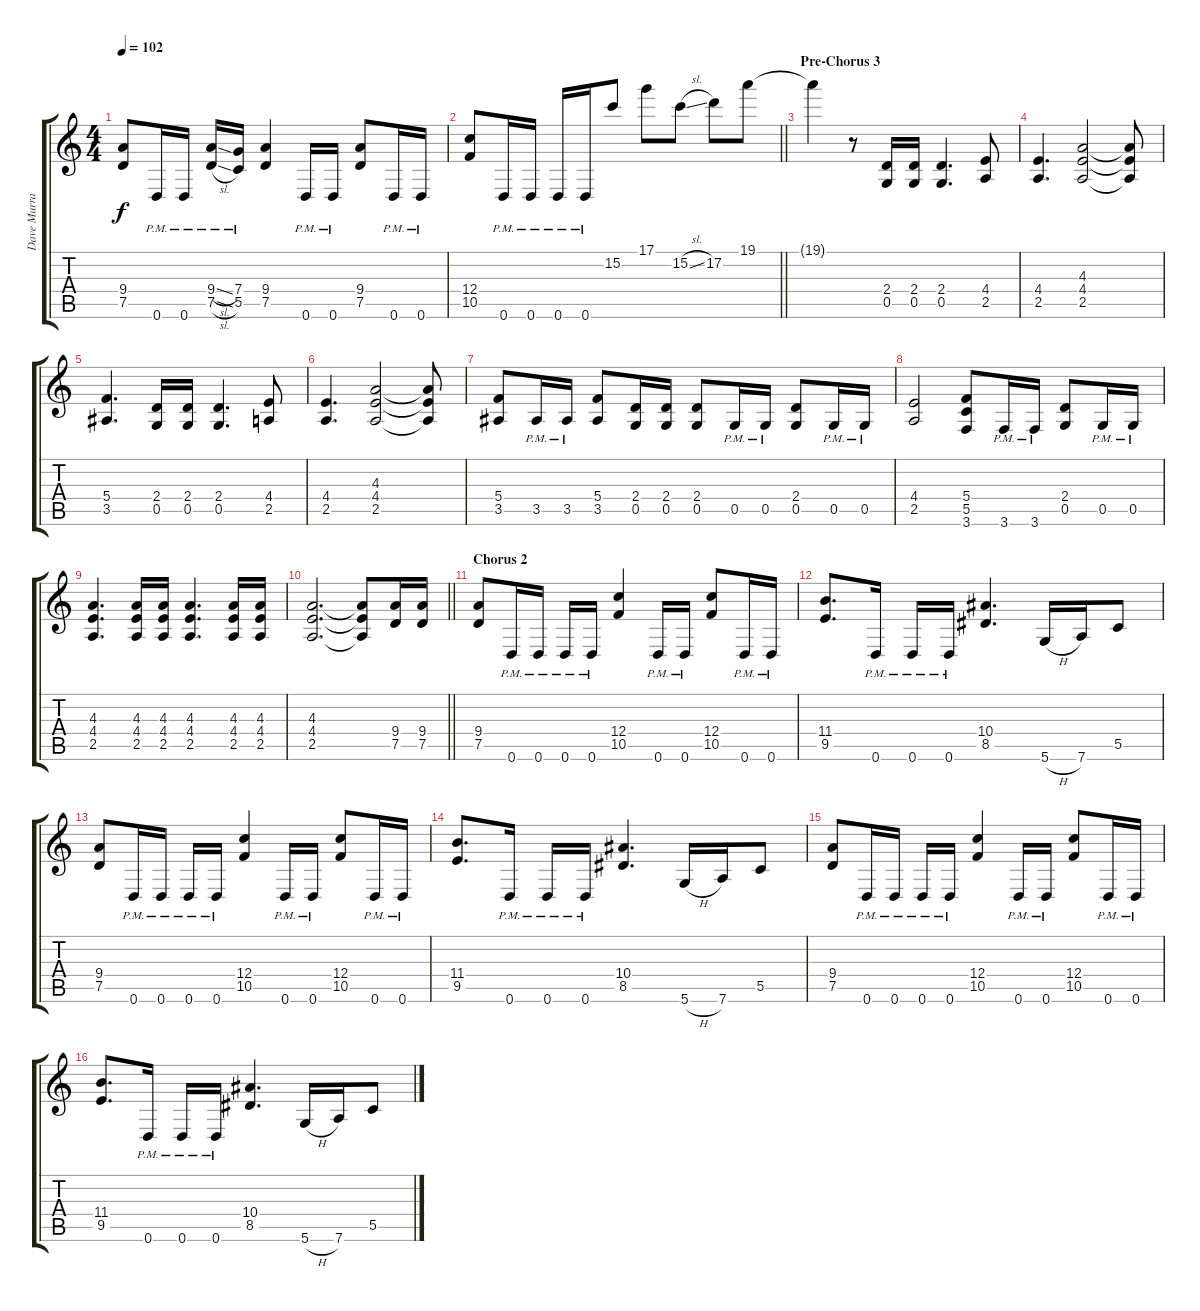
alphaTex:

\track ("Dave Murray" "Dave Murra") {instrument overdrivenguitar}
\staff {score tabs}
\tuning (D4 A3 F3 C3 G2 D2) {hide}
\ts (4 4)
\tempo 102
\clef g2
\ks c
(9.4 7.5).8{dy f} 0.6{pm}.16 0.6{pm}.16 (9.4{sl pm} 7.5{sl pm}).16 (7.4{pm} 5.5{pm}).16 (9.4 7.5).4 0.6{pm}.16 0.6{pm}.16 (9.4 7.5).8 0.6{pm}.16 0.6{pm}.16 |
\barLineRight lightlight
(12.4 10.5).8 0.6{pm}.16 0.6{pm}.16 0.6{pm}.16 0.6{pm}.16 15.2.8 17.1.8 15.2{sl}.8 17.2.8 19.1.8 |
\section ("" "Pre-Chorus 3")
19.1{t}.4 r.8 (2.4 0.5).16 (2.4 0.5).16 (2.4 0.5).4{d} (4.4 2.5).8 |
(4.4 2.5).4{d} (4.3 4.4 2.5).2 (4.3{t} 4.4{t} 2.5{t}).8 |
(5.4 3.5).4{d} (2.4 0.5).16 (2.4 0.5).16 (2.4 0.5).4{d} (4.4 2.5).8 |
(4.4 2.5).4{d} (4.3 4.4 2.5).2 (4.3{t} 4.4{t} 2.5{t}).8 |
(5.4 3.5).8 3.5{pm}.16 3.5{pm}.16 (5.4 3.5).8 (2.4 0.5).16 (2.4 0.5).16 (2.4 0.5).8 0.5{pm}.16 0.5{pm}.16 (2.4 0.5).8 0.5{pm}.16 0.5{pm}.16 |
(4.4 2.5).2 (5.4 5.5 3.6).8 3.6{pm}.16 3.6{pm}.16 (2.4 0.5).8 0.5{pm}.16 0.5{pm}.16 |
(4.3 4.4 2.5).4{d} (4.3 4.4 2.5).16 (4.3 4.4 2.5).16 (4.3 4.4 2.5).4{d} (4.3 4.4 2.5).16 (4.3 4.4 2.5).16 |
\barLineRight lightlight
(4.3 4.4 2.5).2{d} (4.3{t} 4.4{t} 2.5{t}).8 (9.4 7.5).16 (9.4 7.5).16 |
\section ("" "Chorus 2")
(9.4 7.5).8 0.6{pm}.16 0.6{pm}.16 0.6{pm}.16 0.6{pm}.16 (12.4 10.5).4 0.6{pm}.16 0.6{pm}.16 (12.4 10.5).8 0.6{pm}.16 0.6{pm}.16 |
(11.4 9.5).8{d} 0.6{pm}.16 0.6{pm}.16 0.6{pm}.16 (10.4 8.5).4{d} 5.6{h}.16 7.6.16 5.5.8 |
(9.4 7.5).8 0.6{pm}.16 0.6{pm}.16 0.6{pm}.16 0.6{pm}.16 (12.4 10.5).4 0.6{pm}.16 0.6{pm}.16 (12.4 10.5).8 0.6{pm}.16 0.6{pm}.16 |
(11.4 9.5).8{d} 0.6{pm}.16 0.6{pm}.16 0.6{pm}.16 (10.4 8.5).4{d} 5.6{h}.16 7.6.16 5.5.8 |
(9.4 7.5).8 0.6{pm}.16 0.6{pm}.16 0.6{pm}.16 0.6{pm}.16 (12.4 10.5).4 0.6{pm}.16 0.6{pm}.16 (12.4 10.5).8 0.6{pm}.16 0.6{pm}.16 |
(11.4 9.5).8{d} 0.6{pm}.16 0.6{pm}.16 0.6{pm}.16 (10.4 8.5).4{d} 5.6{h}.16 7.6.16 5.5.8
